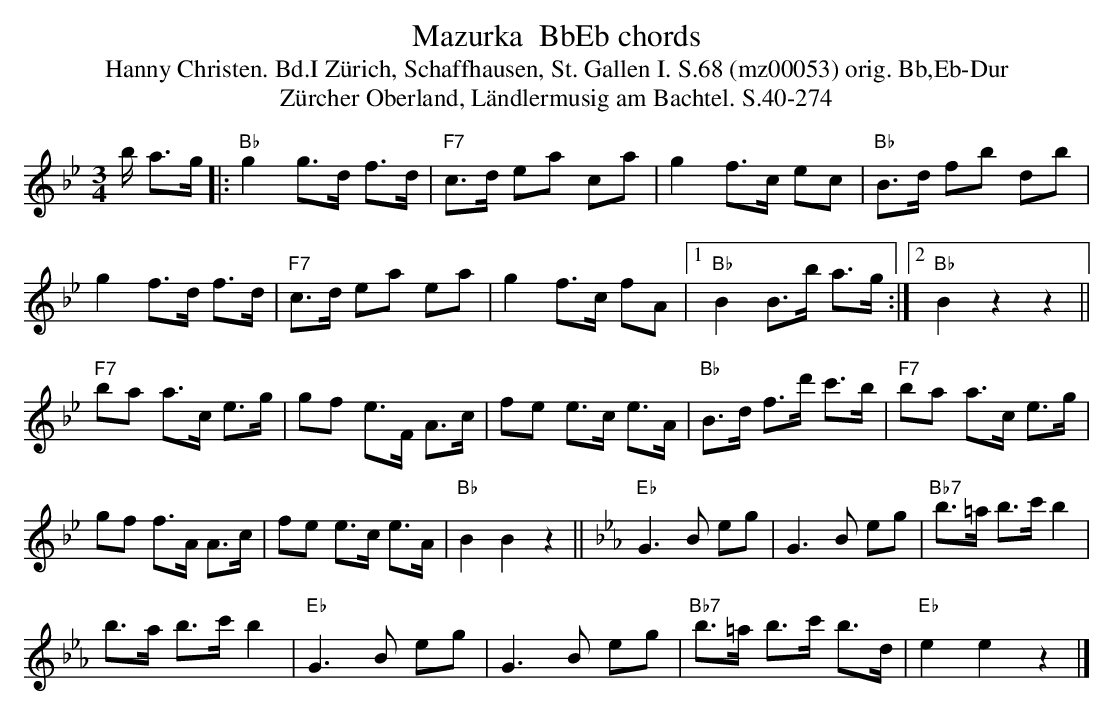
X:1
T: Mazurka  BbEb chords
T:Hanny Christen. Bd.I Zürich, Schaffhausen, St. Gallen I. S.68 (mz00053) orig. Bb,Eb-Dur
T: Z\"urcher Oberland, L\"andlermusig am Bachtel. S.40-274
M:3/4
L:1/8
K:Bb %%MIDI gchordon
b/ a>g |: "Bb"g2g>d f>d | "F7"c>d ea ca | g2f>c ec | "Bb"B>d fb db |
g2f>d f>d | "F7"c>d ea ea | g2f>c fA |1 "Bb"B2B>b a>g :|2 "Bb"B2z2z2 ||
"F7"ba a>c e>g | gf e>F A>c | fe e>c e>A | "Bb"B>d f>d' c'>b | "F7"ba a>c e>g |
gf f>A A>c | fe e>c e>A | "Bb"B2B2z2 || [K:Eb] "Eb"G3B eg | G3B eg | "Bb7"b>=a b>c'b2 |
b>a b>c'b2 | "Eb"G3B eg | G3B eg | "Bb7"b>=a  b>c' b>d | "Eb"e2e2z2 |]
